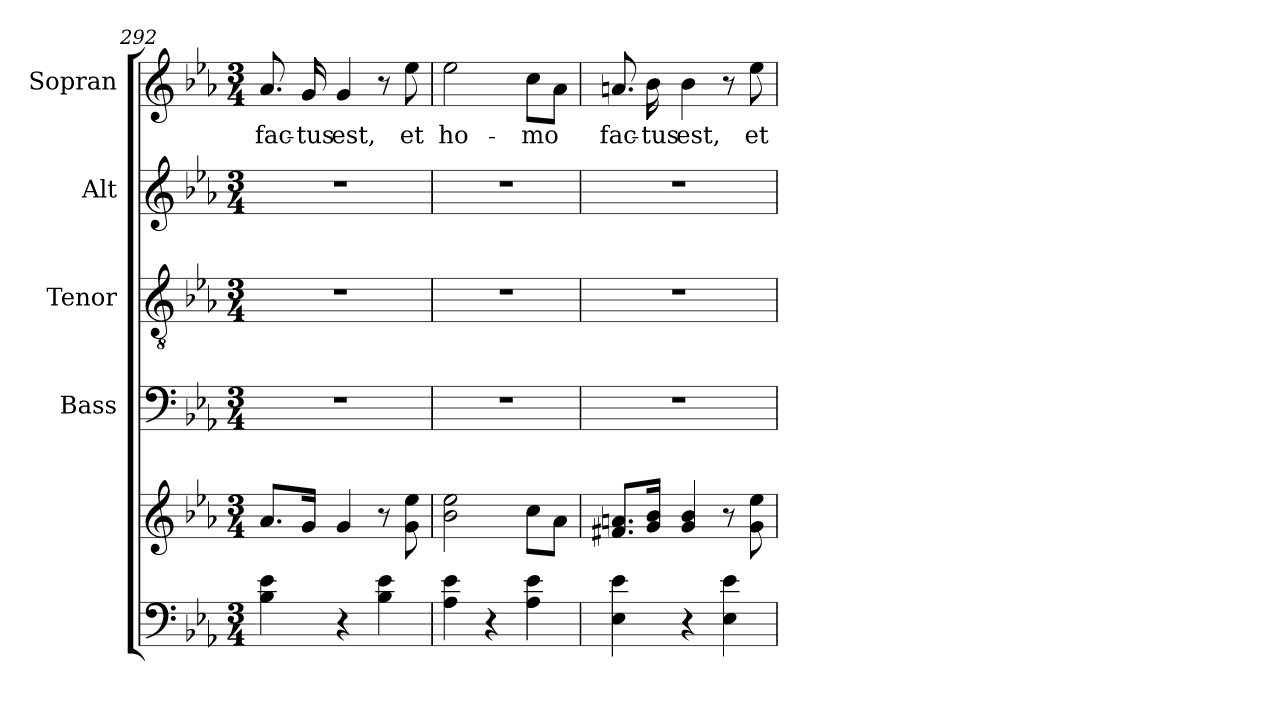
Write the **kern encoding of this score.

**kern	**kern	**kern	**kern	**kern	**kern	**text
*part5	*part5	*part4	*part3	*part2	*part1	*part1
*staff6	*staff5	*staff4	*staff3	*staff2	*staff1	*staff1
*	*	*I"Bass	*I"Tenor	*I"Alt	*I"Sopran	*
*	*	*I'B.	*I'T.	*I'A.	*I'S.	*
*clefF4	*clefG2	*clefF4	*clefGv2	*clefG2	*clefG2	*
*k[b-e-a-]	*k[b-e-a-]	*k[b-e-a-]	*k[b-e-a-]	*k[b-e-a-]	*k[b-e-a-]	*
*E-:	*E-:	*E-:	*E-:	*E-:	*E-:	*
*M3/4	*M3/4	*M3/4	*M3/4	*M3/4	*M3/4	*
=292	=292	=292	=292	=292	=292	=292
!	!	!	!	!	!	!LO:LY:b
4B-\ 4e-\	8.a-/L	2.r	2.r	2.r	8.a-/	fac-
!	!	!	!	!	!	!LO:LY:b
.	16g/Jk	.	.	.	16g/	-tus
!	!	!	!	!	!	!LO:LY:b
4r	4g/	.	.	.	4g/	est,
4B-\ 4e-\	8r	.	.	.	8r	.
!	!	!	!	!	!	!LO:LY:b
.	8g\ 8ee-\	.	.	.	8ee-\	et
=293	=293	=293	=293	=293	=293	=293
!	!	!	!	!	!	!LO:LY:b
4A-\ 4e-\	2b-\ 2ee-\	2.r	2.r	2.r	2ee-\	ho-
4r	.	.	.	.	.	.
!	!	!	!	!	!	!LO:LY:b
4A-\ 4e-\	8cc\L	.	.	.	8cc\L	-mo
.	8a-\J	.	.	.	8a-\J	.
!!LO:LB:g=z
=294	=294	=294	=294	=294	=294	=294
!	!	!	!	!	!	!LO:LY:b
4E-\ 4e-\	8.f#X/ 8.an/L	2.r	2.r	2.r	8.an/	fac-
!	!	!	!	!	!	!LO:LY:b
.	16g/ 16b-/Jk	.	.	.	16b-\	-tus
!	!	!	!	!	!	!LO:LY:b
4r	4g/ 4b-/	.	.	.	4b-\	est,
4E-\ 4e-\	8r	.	.	.	8r	.
!	!	!	!	!	!	!LO:LY:b
.	8g\ 8ee-\	.	.	.	8ee-\	et
=	=	=	=	=	=	=
*-	*-	*-	*-	*-	*-	*-
